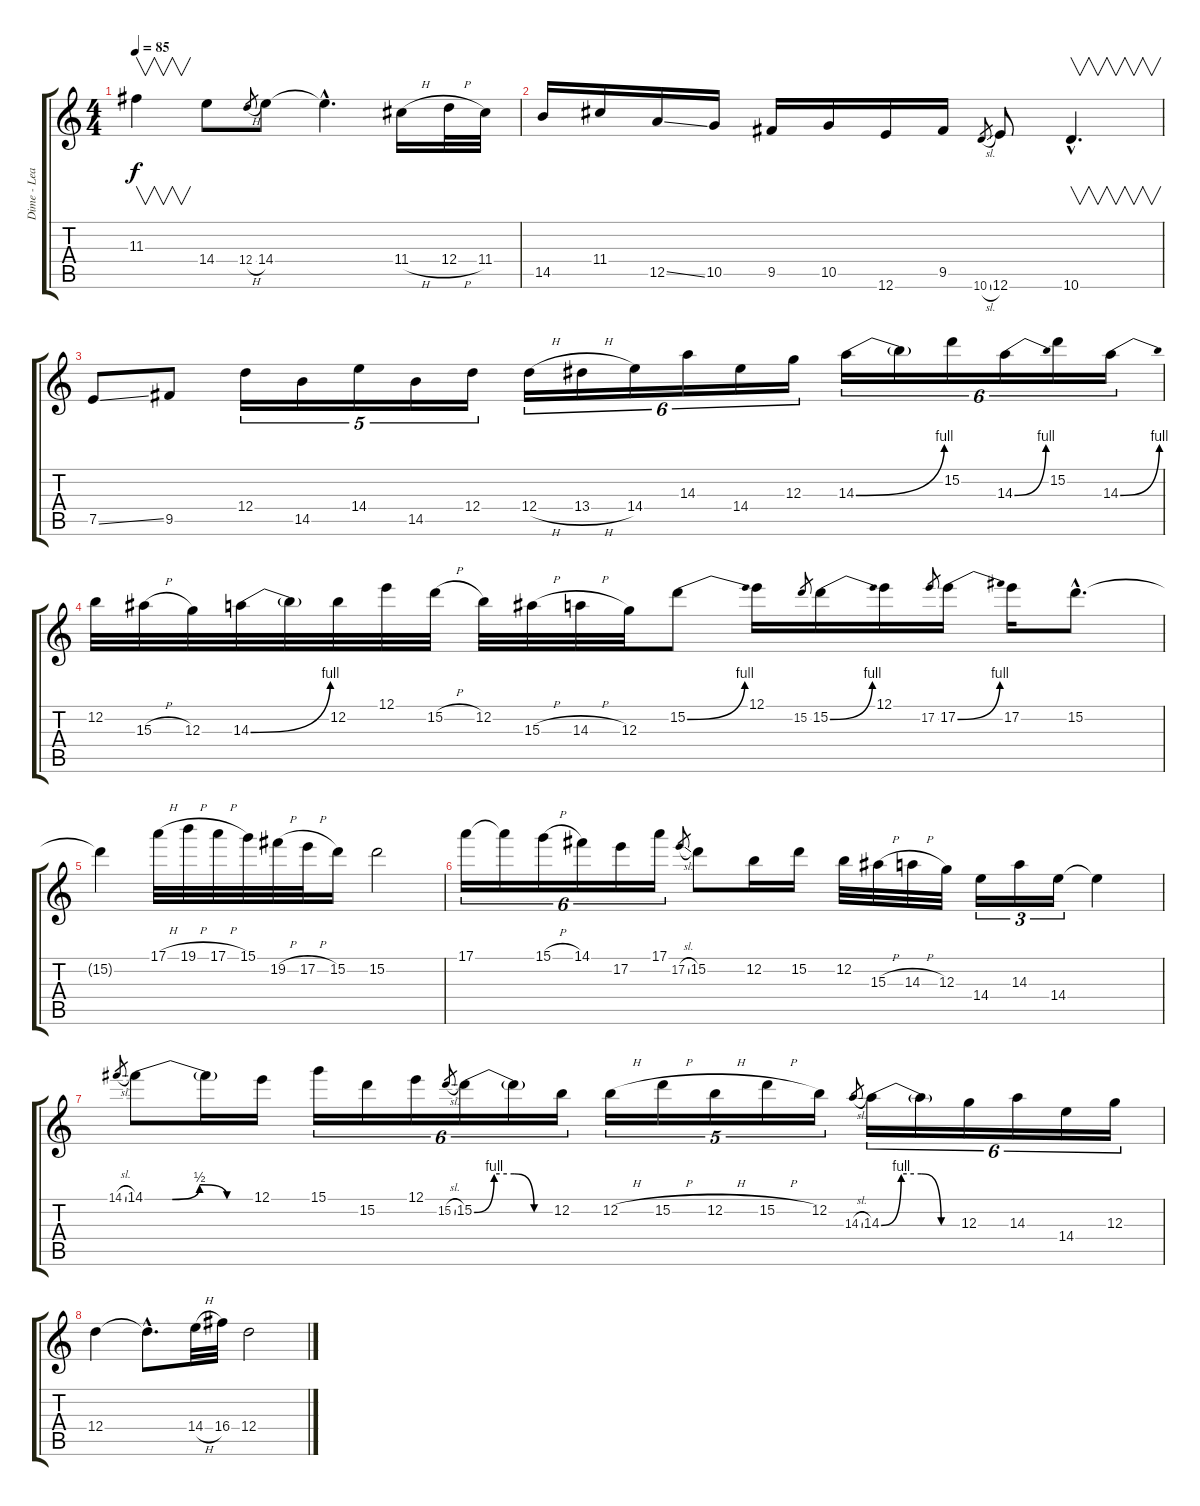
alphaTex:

\track ("Dime - Lead Guitar" "Dime - Lea") {instrument acousticguitarsteel}
\staff {score tabs}
\tuning (E4 B3 G3 D3 A2 E2) {hide}
\ts (4 4)
\tempo 85
\clef g2
\ks c
11.3.4{v dy f} 14.4.8 12.4{h}.8{gr} 14.4.8 14.4{hac t}.4{d} 11.4{h}.16 12.4{h}.32 11.4.32 |
14.5.16 11.4.16 12.5{ss}.16 10.5.16 9.5.16 10.5.16 12.6.16 9.5.16 10.6{sl}.8{gr} 12.6.8 10.6{hac}.4{v d} |
7.5{ss}.8 9.5.8 12.4.16{tu (5 4)} 14.5.16{tu (5 4)} 14.4.16{tu (5 4)} 14.5.16{tu (5 4)} 12.4.16{tu (5 4)} 12.4{h}.16{tu (6 4)} 13.4{h}.16{tu (6 4)} 14.4.16{tu (6 4)} 14.3.16{tu (6 4)} 14.4.16{tu (6 4)} 12.3.16{tu (6 4)} 14.3{be (bend 0 0 60 4)}.16{tu (6 4)} 14.3{t}.16{tu (6 4)} 15.2.16{tu (6 4)} 14.3{be (bend 0 0 60 4)}.16{tu (6 4)} 15.2.16{tu (6 4)} 14.3{be (bend 0 0 60 4)}.16{tu (6 4)} |
12.2.32 15.3{h}.32 12.3.32 14.3{be (bend 0 0 60 4)}.32 14.3{t}.32 12.2.32 12.1.32 15.2{h}.32 12.2.32 15.3{h}.32 14.3{h}.32 12.3.32 15.2{be (bend 0 0 60 4)}.8 12.1.16 15.2.8{gr} 15.2{be (bend 0 0 60 4)}.16 12.1.16 17.2.8{gr} 17.2{be (bend 0 0 60 4)}.16 17.2.16 15.2{hac}.8{d} |
15.2{t}.4 17.1{h}.32 19.1{h}.32 17.1{h}.32 15.1.32 19.2{h}.32 17.2{h}.32 15.2.16 15.2.2 |
17.1.16{tu (6 4)} 17.1{t}.16{tu (6 4)} 15.1{h}.16{tu (6 4)} 14.1.16{tu (6 4)} 17.2.16{tu (6 4)} 17.1.16{tu (6 4)} 17.2{sl}.8{gr} 15.2.8 12.2.16 15.2.16 12.2.32 15.3{h}.32 14.3{h}.32 12.3.32 14.4.16{tu (3 2)} 14.3.16{tu (3 2)} 14.4.16{tu (3 2)} 14.4{t}.4 |
14.1{sl}.8{gr} 14.1{be (custom 0 0 15 0 30 2 45 0 60 0)}.8{volume 6} 14.1{t}.16 12.1.16 15.1.16{tu (6 4)} 15.2.16{tu (6 4)} 12.1.16{tu (6 4)} 15.2{sl}.8{gr} 15.2{be (custom 0 0 15 4 30 4 45 0 60 0)}.16{tu (6 4)} 15.2{t}.16{tu (6 4)} 12.2.16{tu (6 4)} 12.2{h}.16{tu (5 4)} 15.2{h}.16{tu (5 4)} 12.2{h}.16{tu (5 4)} 15.2{h}.16{tu (5 4)} 12.2.16{tu (5 4)} 14.3{sl}.8{gr} 14.3{be (custom 0 0 15 4 30 4 45 0 60 0)}.16{tu (6 4)} 14.3{t}.16{tu (6 4)} 12.3.16{tu (6 4)} 14.3.16{tu (6 4)} 14.4.16{tu (6 4)} 12.3.16{tu (6 4)} |
12.4.4 12.4{hac t}.8{d} 14.4{h}.32 16.4.32 12.4.2
